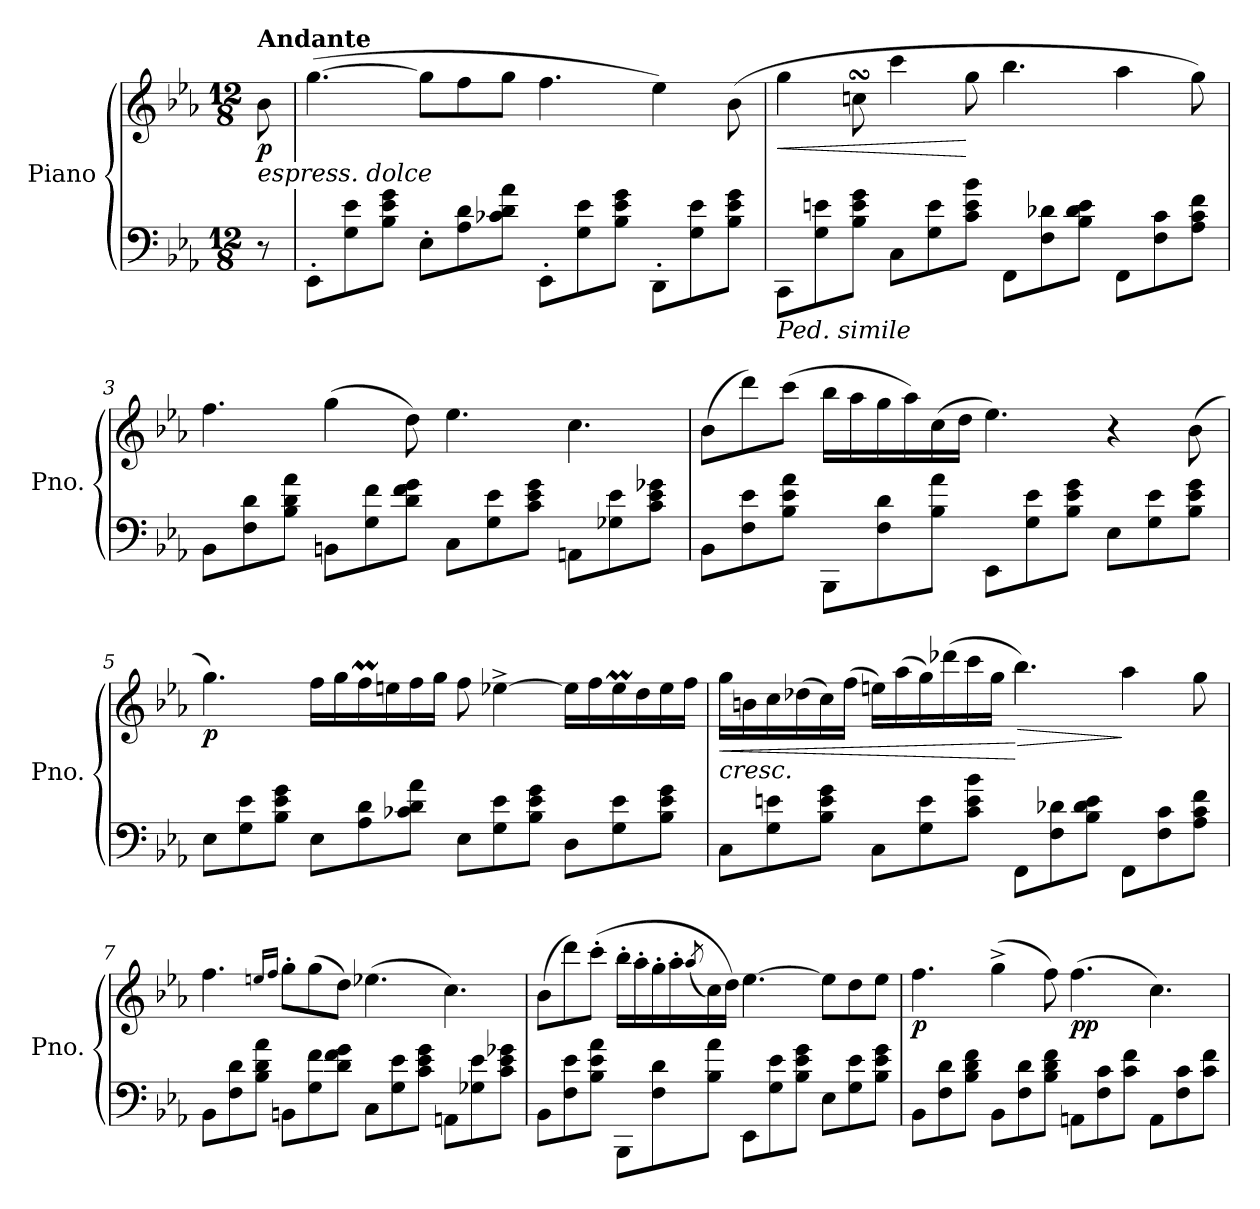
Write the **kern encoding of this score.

**kern	**kern	**dynam
*part1	*part1	*part1
*staff2	*staff1	*staff1/2
*I"Piano	*	*
*I'Pno.	*	*
*clefF4	*clefG2	*
*k[b-e-a-]	*k[b-e-a-]	*
*M12/8	*M12/8	*
*MM60	*MM60	*
=	=	=
!	!LO:TX:B:t=Andante	!
!	!LO:TX:b:i:t=espress. dolce	!
!	!	!LO:DY:b
8r	8b-\	p
=1	=1	=1
8EE-'\L	(>[4.gg\	.
8G\ 8e-\	.	.
8B-\ 8e-\ 8g\J	.	.
8E-'\L	8gg\L]	.
8A-\ 8d\	8ff\	.
8c-X\ 8d\ 8a-\J	8gg\J	.
8EE-'\L	4.ff\	.
8G\ 8e-\	.	.
8B-\ 8e-\ 8g\J	.	.
8DD'\L	4ee-\)	.
8G\ 8e-\	.	.
8B-\ 8e-\ 8g\J	(>8b-\	.
=2	=2	=2
!LO:TX:b:i:t=Ped. simile	!	!
!	!	!LO:HP:b
8CC\L	4gg\	<
8G\ 8en\	.	.
8B-\ 8e\ 8g\J	8ccnsSSS\	.
8C\L	4ccc\	.
8G\ 8e\	.	.
8c\ 8e\ 8b-\J	8gg\	[
8FF\L	4.bb-\	.
8F\ 8d-X\	.	.
8B-\ 8d-\ 8e\J	.	.
8FF\L	4aa-\	.
8F\ 8c\	.	.
8A-\ 8c\ 8f\J	8gg\)	.
!!LO:LB:g=z
=3	=3	=3
8BB-\L	4.ff\	.
8F\ 8d\	.	.
8B-\ 8d\ 8a-\J	.	.
8BBn\L	(>4gg\	.
8G\ 8f\	.	.
8d\ 8f\ 8g\J	8dd\)	.
8C\L	4.ee-\	.
8G\ 8e-\	.	.
8c\ 8e-\ 8g\J	.	.
8AAn\L	4.cc\	.
8G-X\ 8e-\	.	.
8c\ 8e-\ 8g-X\J	.	.
!!LO:LB:g=z
=4	=4	=4
8BB-\L	(>8b-\L	.
8F\ 8e-\	8ddd\)	.
8B-\ 8e-\ 8a-\J	(>8ccc\J	.
8BBB-\L	16bb-\LL	.
.	16aa-\	.
8F\ 8d\	16gg\	.
.	16aa-\)	.
8B-\ 8a-\J	(>16cc\	.
.	16dd\JJ	.
8EE-\L	4.ee-\)	.
8G\ 8e-\	.	.
8B-\ 8e-\ 8g\J	.	.
8E-\L	4r	.
8G\ 8e-\	.	.
8B-\ 8e-\ 8g\J	(>8b-\	.
!!LO:LB:g=z
=5	=5	=5
!	!	!LO:DY:b
8E-\L	4.gg\)	p
8G\ 8e-\	.	.
8B-\ 8e-\ 8g\J	.	.
8E-\L	16ff\LL	.
.	16gg\	.
8A-\ 8d\	16ffM\	.
.	16een\	.
8c-X\ 8d\ 8a-\J	16ff\	.
.	16gg\JJ	.
8E-\L	8ff\	.
8G\ 8e-\	[4ee-X^\	.
8B-\ 8e-\ 8g\J	.	.
8D\L	16ee-\LL]	.
.	16ff\	.
8G\ 8e-\	16ee-M\	.
.	16dd\	.
8B-\ 8e-\ 8g\J	16ee-\	.
.	16ff\JJ	.
!!LO:PB:g=z
=6	=6	=6
!	!LO:TX:b:i:t=cresc.	!
!	!	!LO:HP:b
8C\L	16gg\LL	<
.	16bn\	.
8G\ 8en\	16cc\	.
.	(>16dd-X\	.
8B-\ 8e\ 8g\J	16cc\)	.
.	(>16ff\JJ	.
8C\L	16een\LL)	.
.	(>16aa-\	.
8G\ 8e\	16gg\)	.
.	(>16ddd-X\	.
8c\ 8e\ 8b-\J	16ccc\	.
.	16gg\JJ	.
!	!	!LO:HP:n=1:b
8FF\L	4.bb-\)	[ >
8F\ 8d-X\	.	.
8B-\ 8d-\ 8e\J	.	.
8FF\L	4aa-\	]
8F\ 8c\	.	.
8A-\ 8c\ 8f\J	8gg\	.
!!LO:LB:g=z
=7	=7	=7
8BB-\L	4.ff\	.
8F\ 8d\	.	.
8B-\ 8d\ 8a-\J	.	.
.	16qeen/LL	.
.	16qff/JJ	.
8BBn\L	8gg'\L	.
8G\ 8f\	(>8gg\	.
8d\ 8f\ 8g\J	8dd\J)	.
8C\L	(>4.ee-X\	.
8G\ 8e-\	.	.
8c\ 8e-\ 8g\J	.	.
8AAn\L	4.cc\)	.
8G-X\ 8e-\	.	.
8c\ 8e-\ 8g-X\J	.	.
=8	=8	=8
8BB-\L	(>8b-\L	.
8F\ 8e-\	8ddd\)	.
8B-\ 8e-\ 8a-\J	(>8ccc'\J	.
8BBB-\L	16bb-'\LL	.
.	16aa-'\	.
8F\ 8d\	16gg'\	.
.	16aa-'\	.
.	(<8qaa-/	.
8B-\ 8a-\J	16cc\)	.
.	16dd\JJ)	.
8EE-\L	[4.ee-\	.
8G\ 8e-\	.	.
8B-\ 8e-\ 8g\J	.	.
8E-\L	8ee-\L]	.
8G\ 8e-\	8dd\	.
8B-\ 8e-\ 8g\J	8ee-\J	.
!!LO:LB:g=z
=9	=9	=9
!	!	!LO:DY:b
8BB-\L	4.ff\	p
8F\ 8d\	.	.
8B-\ 8d\ 8f\J	.	.
8BB-\L	(>4gg^\	.
8F\ 8d\	.	.
8B-\ 8d\ 8f\J	8ff\)	.
!	!	!LO:DY:b
8AAn\L	(>4.ff\	pp
8F\ 8c\	.	.
8c\ 8f\J	.	.
8AA\L	4.cc\)	.
8F\ 8c\	.	.
8c\ 8f\J	.	.
=	=	=
*-	*-	*-
